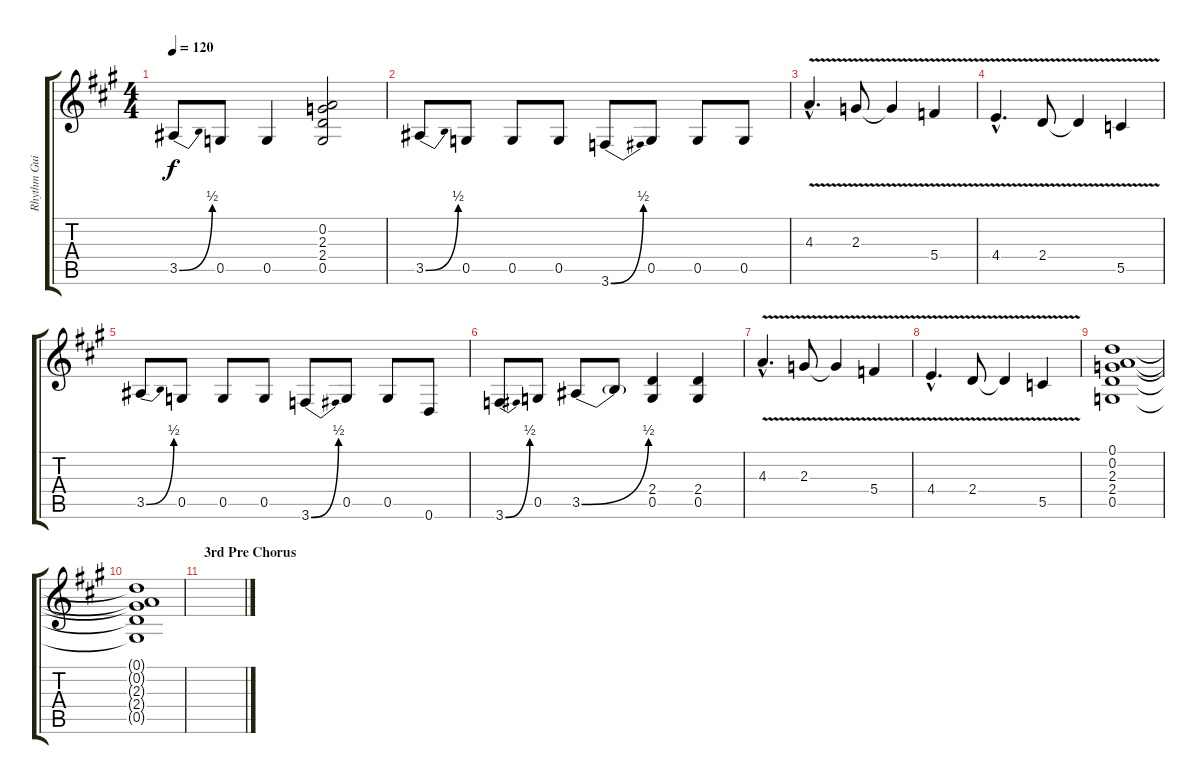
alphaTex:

\track ("Rhythm Guitar" "Rhythm Gui") {instrument overdrivenguitar}
\staff {score tabs}
\tuning (D4 A3 F3 C3 G2 D2) {hide}
\ts (4 4)
\tempo 120
\clef g2
\ks a
3.5{be (bend 0 0 60 2)}.8{dy f volume 11} 0.5.8 0.5.4 (0.2 2.3 2.4 0.5).2 |
3.5{be (bend 0 0 60 2)}.8 0.5.8 0.5.8 0.5.8 3.6{be (bend 0 0 60 2)}.8 0.5.8 0.5.8 0.5.8 |
4.3{v hac}.4{d volume 14} 2.3{v}.8 2.3{t}.4 5.4{v}.4 |
4.4{v hac}.4{d} 2.4{v}.8 2.4{t}.4 5.5{v}.4 |
3.5{be (bend 0 0 60 2)}.8{volume 11} 0.5.8 0.5.8 0.5.8 3.6{be (bend 0 0 60 2)}.8 0.5.8 0.5.8 0.6.8 |
3.6{be (bend 0 0 60 2)}.8 0.5.8 3.5{be (bend 0 0 60 2)}.8 3.5{t}.8 (2.4 0.5).4 (2.4 0.5).4 |
4.3{v hac}.4{d volume 14} 2.3{v}.8 2.3{t}.4 5.4{v}.4 |
4.4{v hac}.4{d} 2.4{v}.8 2.4{t}.4 5.5{v}.4 |
(0.1 0.2 2.3 2.4 0.5).1{volume 11} |
(0.1{t} 0.2{t} 2.3{t} 2.4{t} 0.5{t}).1 |
\section ("" "3rd Pre Chorus")
